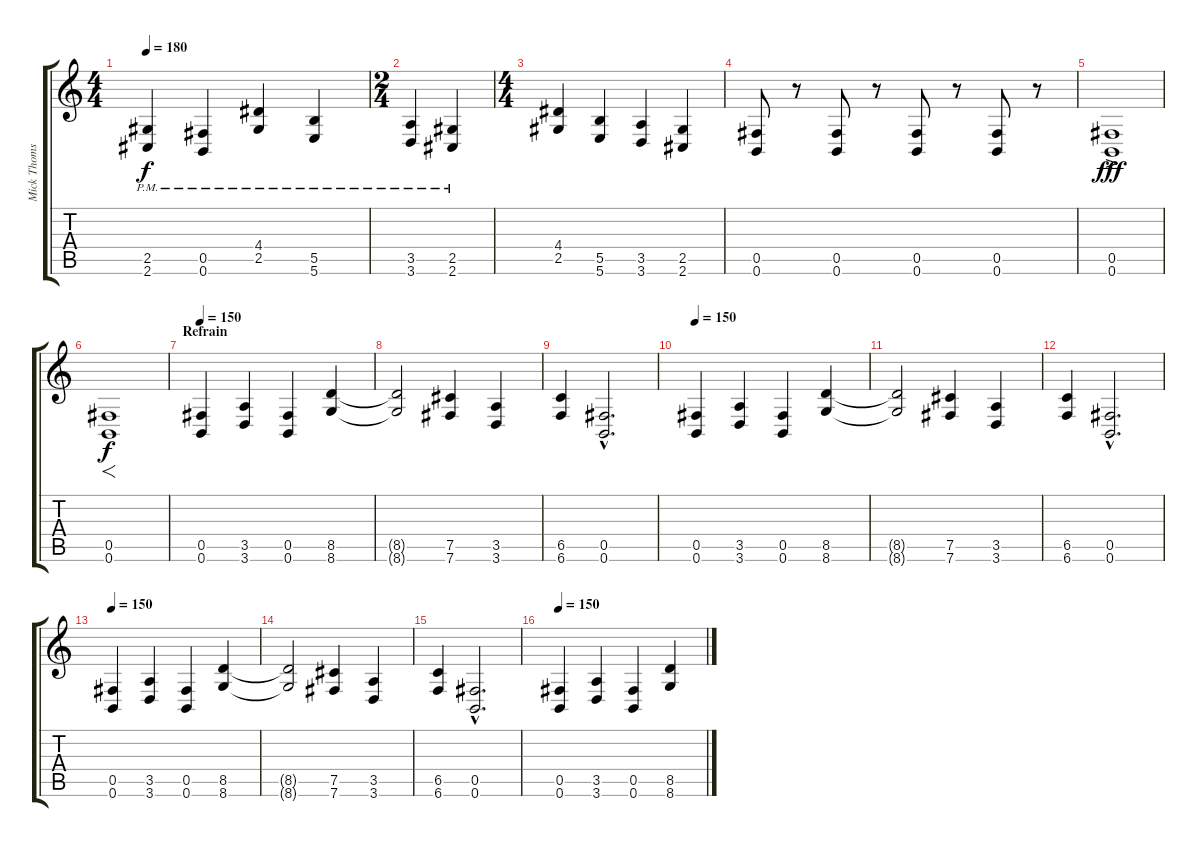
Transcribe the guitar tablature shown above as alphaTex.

\track ("Mick Thomson" "Mick Thoms") {instrument distortionguitar}
\staff {score tabs}
\tuning (Db4 Ab3 E3 B2 Gb2 B1) {hide}
\ts (4 4)
\tempo 180
\clef g2
\ks c
(2.5{pm} 2.6{pm}).4{dy f} (0.5{pm} 0.6{pm}).4 (4.4{pm} 2.5{pm}).4 (5.5{pm} 5.6{pm}).4 |
\ts (2 4)
(3.5{pm} 3.6{pm}).4 (2.5{pm} 2.6{pm}).4 |
\ts (4 4)
(4.4 2.5).4 (5.5 5.6).4 (3.5 3.6).4 (2.5 2.6).4 |
(0.5 0.6).8 r.8 (0.5 0.6).8 r.8 (0.5 0.6).8 r.8 (0.5 0.6).8 r.8 |
(0.5{ac} 0.6).1{dy fff} |
(0.5 0.6).1{f dy f} |
\section ("" "Refrain")
\tempo 150
(0.5 0.6).4 (3.5 3.6).4 (0.5 0.6).4 (8.5 8.6).4 |
(8.5{t} 8.6{t}).2 (7.5 7.6).4 (3.5 3.6).4 |
(6.5 6.6).4 (0.5{hac} 0.6{hac}).2{d} |
\tempo 150
(0.5 0.6).4 (3.5 3.6).4 (0.5 0.6).4 (8.5 8.6).4 |
(8.5{t} 8.6{t}).2 (7.5 7.6).4 (3.5 3.6).4 |
(6.5 6.6).4 (0.5{hac} 0.6{hac}).2{d} |
\tempo 150
(0.5 0.6).4 (3.5 3.6).4 (0.5 0.6).4 (8.5 8.6).4 |
(8.5{t} 8.6{t}).2 (7.5 7.6).4 (3.5 3.6).4 |
(6.5 6.6).4 (0.5{hac} 0.6{hac}).2{d} |
\tempo 150
(0.5 0.6).4 (3.5 3.6).4 (0.5 0.6).4 (8.5 8.6).4
